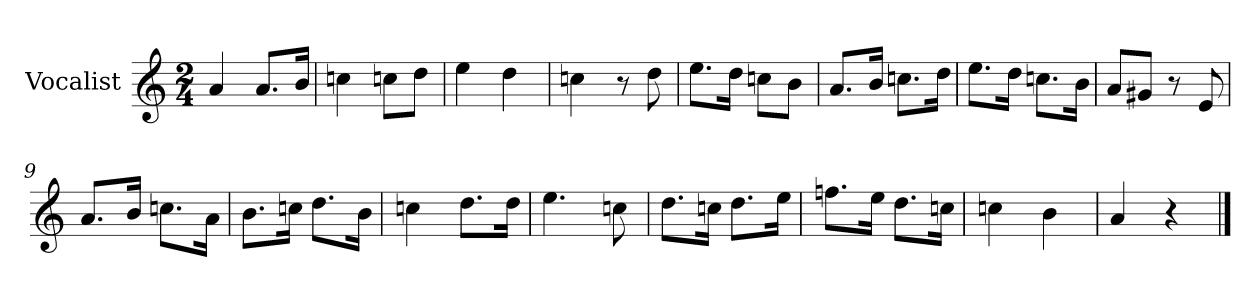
**kern
*part1
*staff1
*I"Vocalist
*k[]
*a:
*M2/4
=1
4a
8.aL
16bJk
=2
4ccn
8ccnL
8ddJ
=3
4ee
4dd
=4
4ccn
8r
8dd
=5
8.eeL
16ddJk
8ccnL
8bJ
=6
8.aL
16bJk
8.ccnL
16ddJk
=7
8.eeL
16ddJk
8.ccnL
16bJk
=8
8aL
8g#XJ
8r
8e
=9
8.aL
16bJk
8.ccnL
16aJk
=10
8.bL
16ccnJk
8.ddL
16bJk
=11
4ccn
8.ddL
16ddJk
=12
4.ee
8ccn
=13
8.ddL
16ccnJk
8.ddL
16eeJk
=14
8.ffnL
16eeJk
8.ddL
16ccnJk
=15
4ccn
4b
=16
4a
4r
==
*-
